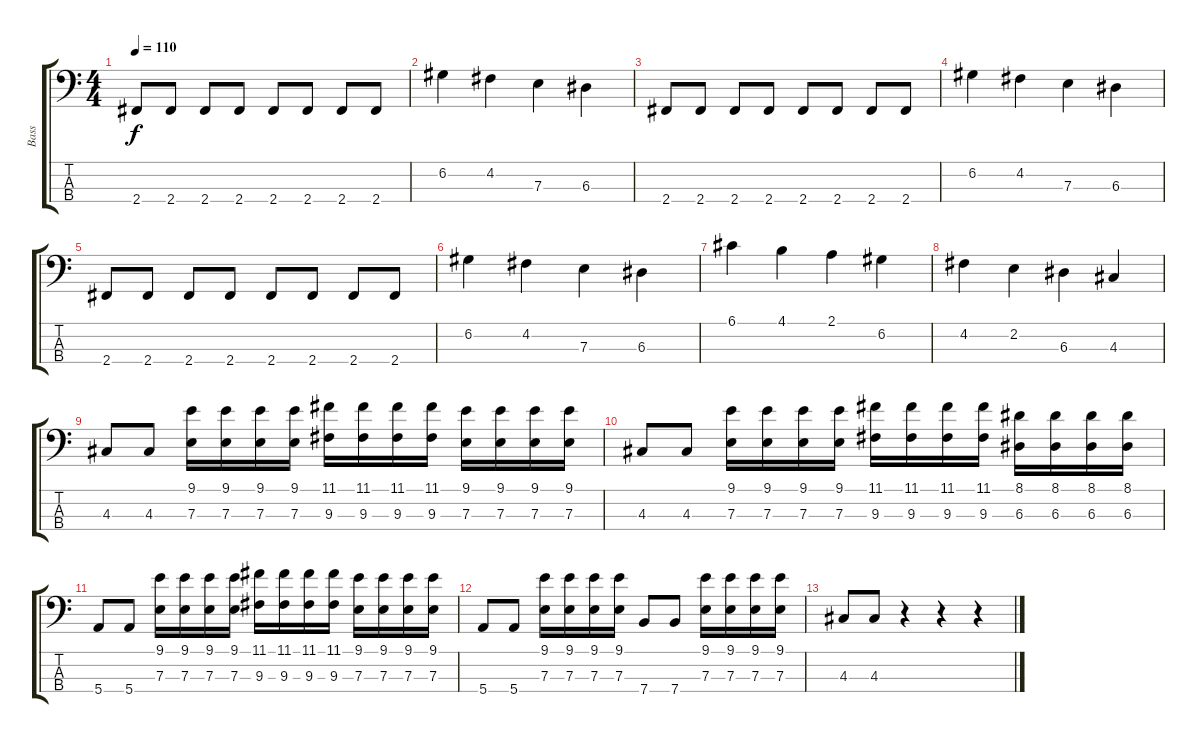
\track ("Bass" "Bass") {instrument electricbassfinger}
\staff {score tabs}
\tuning (G2 D2 A1 E1) {hide}
\ts (4 4)
\tempo 110
\clef f4
\ks c
2.4.8{dy f} 2.4.8 2.4.8 2.4.8 2.4.8 2.4.8 2.4.8 2.4.8 |
6.2.4 4.2.4 7.3.4 6.3.4 |
2.4.8 2.4.8 2.4.8 2.4.8 2.4.8 2.4.8 2.4.8 2.4.8 |
6.2.4 4.2.4 7.3.4 6.3.4 |
2.4.8 2.4.8 2.4.8 2.4.8 2.4.8 2.4.8 2.4.8 2.4.8 |
6.2.4 4.2.4 7.3.4 6.3.4 |
6.1.4 4.1.4 2.1.4 6.2.4 |
4.2.4 2.2.4 6.3.4 4.3.4 |
4.3.8 4.3.8 (9.1 7.3).16 (9.1 7.3).16 (9.1 7.3).16 (9.1 7.3).16 (11.1 9.3).16 (11.1 9.3).16 (11.1 9.3).16 (11.1 9.3).16 (9.1 7.3).16 (9.1 7.3).16 (9.1 7.3).16 (9.1 7.3).16 |
4.3.8 4.3.8 (9.1 7.3).16 (9.1 7.3).16 (9.1 7.3).16 (9.1 7.3).16 (11.1 9.3).16 (11.1 9.3).16 (11.1 9.3).16 (11.1 9.3).16 (8.1 6.3).16 (8.1 6.3).16 (8.1 6.3).16 (8.1 6.3).16 |
5.4.8 5.4.8 (9.1 7.3).16 (9.1 7.3).16 (9.1 7.3).16 (9.1 7.3).16 (11.1 9.3).16 (11.1 9.3).16 (11.1 9.3).16 (11.1 9.3).16 (9.1 7.3).16 (9.1 7.3).16 (9.1 7.3).16 (9.1 7.3).16 |
5.4.8 5.4.8 (9.1 7.3).16 (9.1 7.3).16 (9.1 7.3).16 (9.1 7.3).16 7.4.8 7.4.8 (9.1 7.3).16 (9.1 7.3).16 (9.1 7.3).16 (9.1 7.3).16 |
4.3.8 4.3.8 r.4 r.4 r.4
